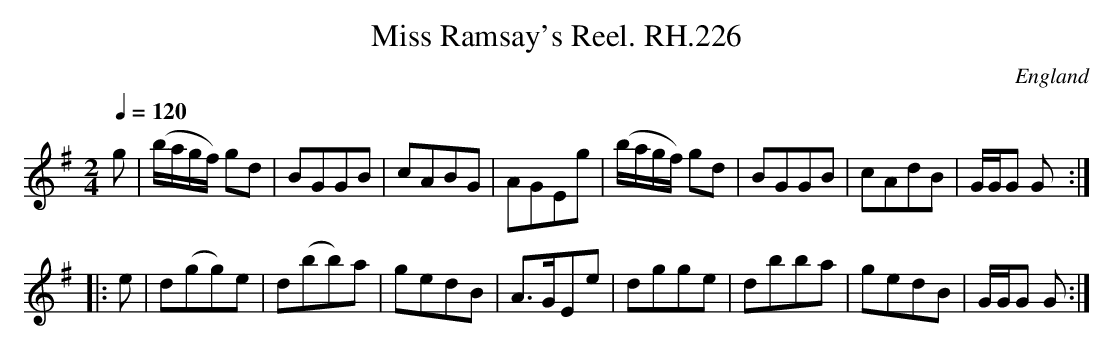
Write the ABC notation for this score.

X:1
T:Miss Ramsay's Reel. RH.226
O:England
M:2/4
L:1/8
Q:1/4=120
K:G
g|(b/a/g/f/) gd|BGGB|cABG|AGEg|\
(b/a/g/f/) gd|BGGB|cAdB|G/G/G G:|
|:e|d(gg)e|d(bb)a|gedB|A>GEe|\
dgge|dbba|gedB|G/G/G G:|
